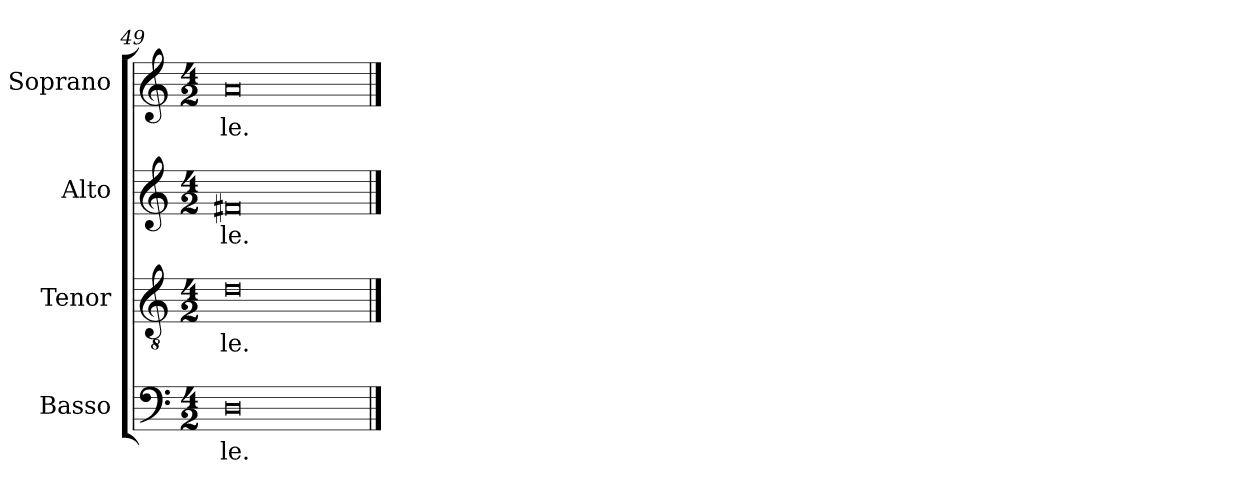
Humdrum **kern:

**kern	**text	**kern	**text	**kern	**text	**kern	**text
*part4	*part4	*part3	*part3	*part2	*part2	*part1	*part1
*staff4	*staff4	*staff3	*staff3	*staff2	*staff2	*staff1	*staff1
*I"Basso	*	*I"Tenor	*	*I"Alto	*	*I"Soprano	*
*	*	*I'T.	*	*I'A.	*	*I'Sop.	*
*clefF4	*	*clefGv2	*	*clefG2	*	*clefG2	*
*	*	*ITrd7c12	*	*	*	*	*
*k[]	*	*k[]	*	*k[]	*	*k[]	*
*C:	*	*C:	*	*C:	*	*C:	*
*M4/2	*	*M4/2	*	*M4/2	*	*M4/2	*
=49	=49	=49	=49	=49	=49	=49	=49
!	!LO:LY:b:color=#000000	!	!	!	!	!	!
!	!	!	!LO:LY:b:color=#000000	!	!	!	!
!	!	!	!	!	!LO:LY:b:color=#000000	!	!
!	!	!	!	!	!	!	!LO:LY:b:color=#000000
0Di	-le.	0Di	-le.	0f#Xi	-le.	0ai	-le.
==	==	==	==	==	==	==	==
*-	*-	*-	*-	*-	*-	*-	*-
